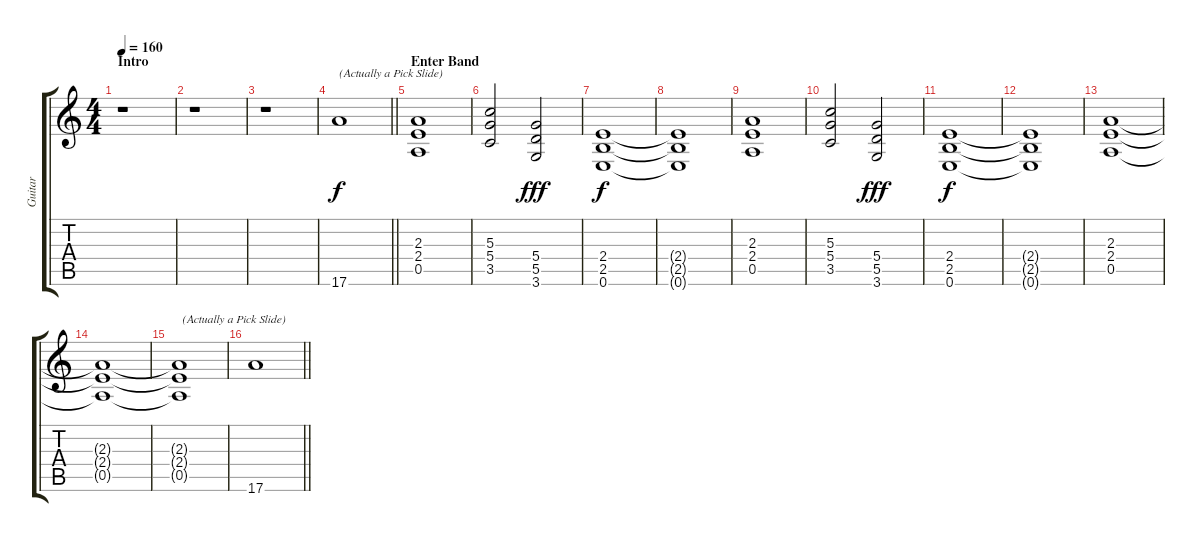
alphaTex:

\track ("Guitar" "Guitar") {instrument distortionguitar}
\staff {score tabs}
\tuning (E4 B3 G3 D3 A2 E2) {hide}
\ts (4 4)
\section ("" "Intro")
\tempo 160
\tempo 155
\tempo 160
\clef g2
\ks c
r.1{dy f instrument distortionguitar} |
r.1 |
r.1 |
\barLineRight lightlight
17.6.1{txt "(Actually a Pick Slide)"} |
\section ("" "Enter Band")
(2.3 2.4 0.5).1 |
(5.3 5.4 3.5).2 (5.4 5.5 3.6).2{dy fff} |
(2.4 2.5 0.6).1{dy f} |
(2.4{t} 2.5{t} 0.6{t}).1 |
(2.3 2.4 0.5).1 |
(5.3 5.4 3.5).2 (5.4 5.5 3.6).2{dy fff} |
(2.4 2.5 0.6).1{dy f} |
(2.4{t} 2.5{t} 0.6{t}).1 |
(2.3 2.4 0.5).1 |
(2.3{t} 2.4{t} 0.5{t}).1 |
(2.3{t} 2.4{t} 0.5{t}).1{txt " (Actually a Pick Slide)"} |
\barLineRight lightlight
17.6{ss}.1
